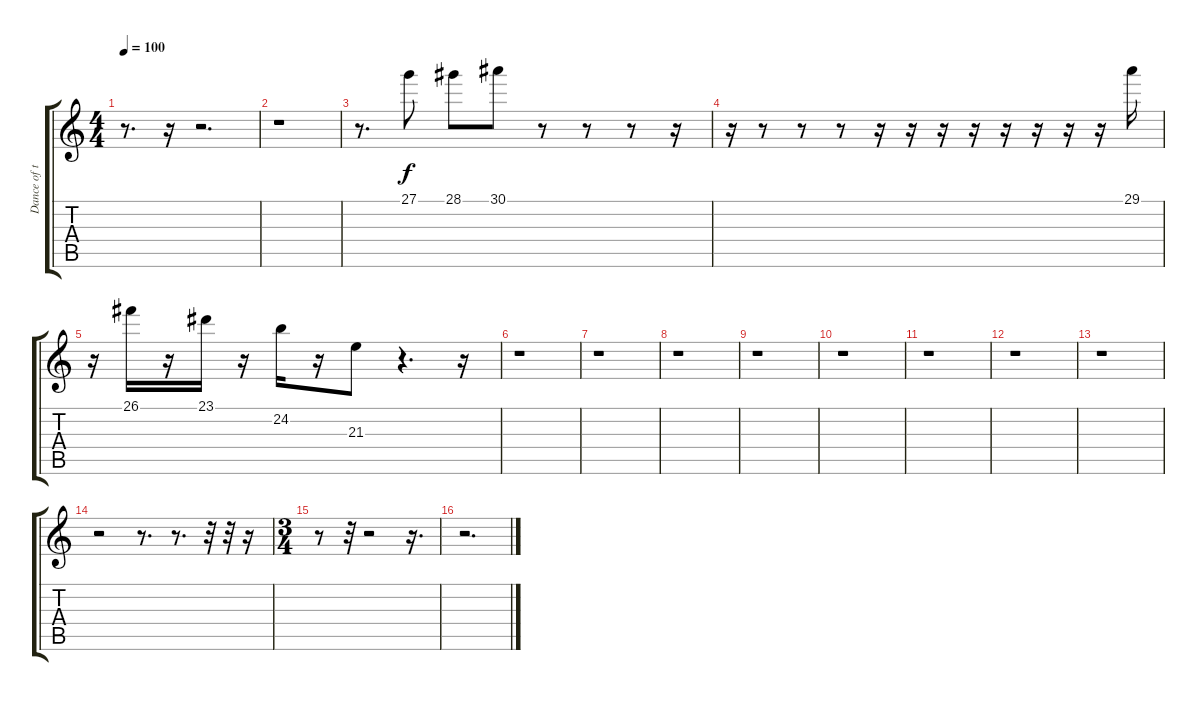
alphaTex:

\track ("Dance of the knights" "Dance of t") {instrument piccolo}
\staff {score tabs}
\tuning (E4 B3 G3 D3 A2 E2) {hide}
\ts (4 4)
\tempo 100
\clef g2
\ks c
r.8{d dy f} r.16 r.2{d} |
r.1 |
r.8{d} 27.1.8 28.1.8 30.1.8 r.8 r.8 r.8 r.16 |
r.16 r.8 r.8 r.8 r.16 r.16 r.16 r.16 r.16 r.16 r.16 r.16 29.1.16 |
r.16 26.1.16 r.16 23.1.16 r.16 24.2.16 r.16 21.3.8 r.4{d} r.16 |
r.1 |
r.1 |
r.1 |
r.1 |
r.1 |
r.1 |
r.1 |
r.1 |
r.2 r.8{d} r.8{d} r.32 r.32 r.16 |
\ts (3 4)
r.8 r.32 r.2 r.16{d} |
r.2{d}
